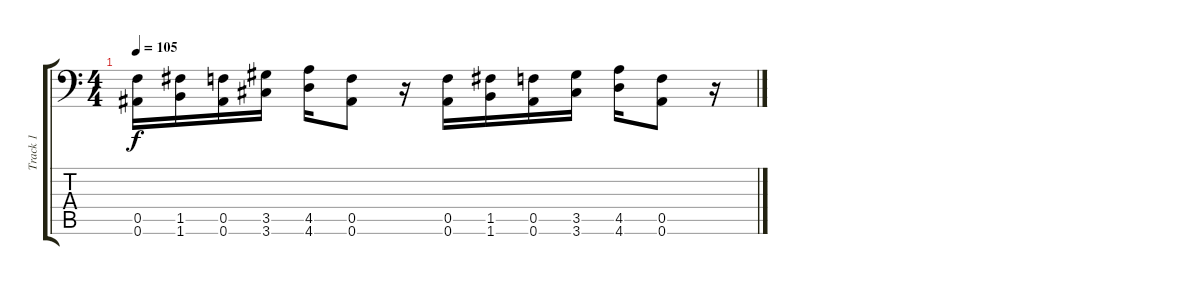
\track ("Track 1" "Track 1") {instrument overdrivenguitar}
\staff {score tabs}
\tuning (C4 G3 Eb3 Bb2 F2 Bb1) {hide}
\ts (4 4)
\tempo 105
\clef f4
\ks c
(0.5 0.6).16{dy f} (1.5 1.6).16 (0.5 0.6).16 (3.5 3.6).16 (4.5 4.6).16 (0.5 0.6).8 r.16 (0.5 0.6).16 (1.5 1.6).16 (0.5 0.6).16 (3.5 3.6).16 (4.5 4.6).16 (0.5 0.6).8 r.16
